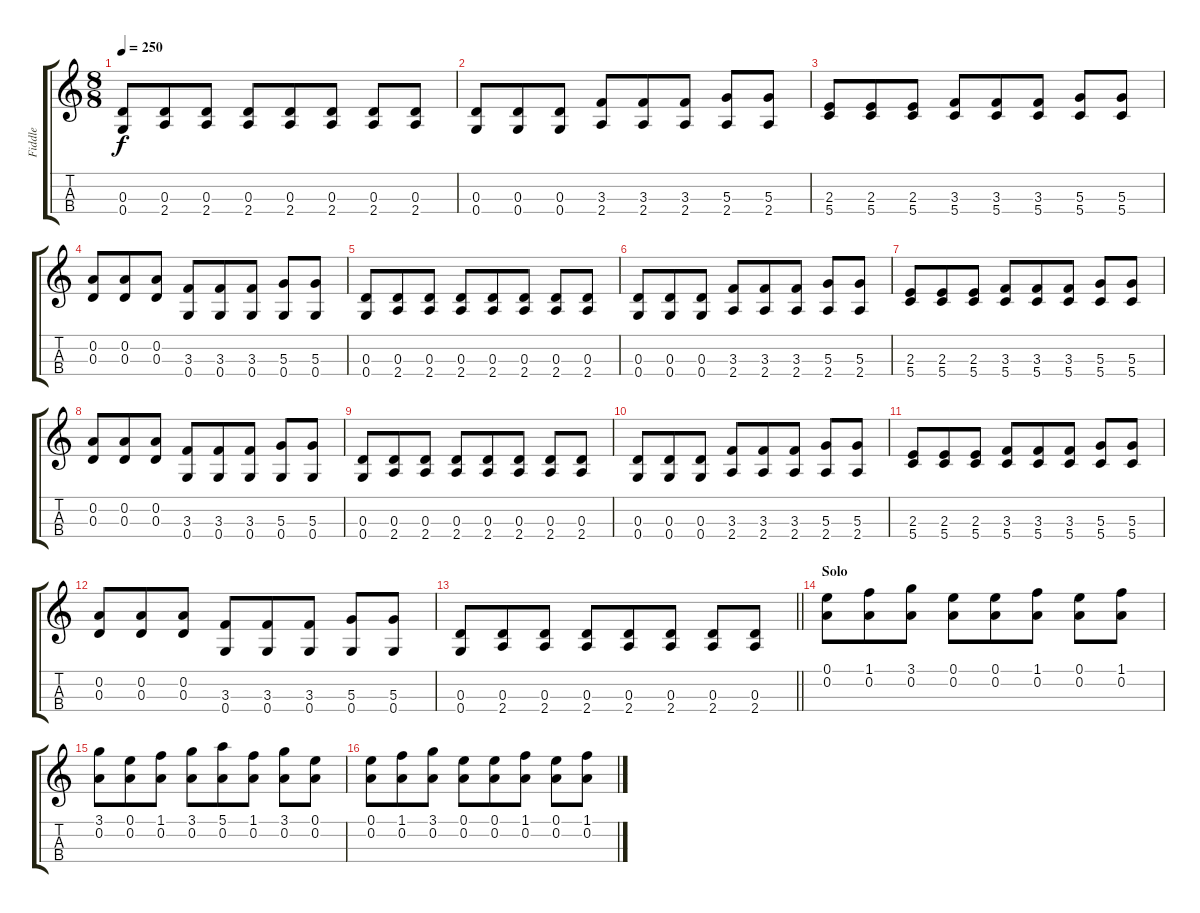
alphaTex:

\track ("Fiddle" "Fiddle") {instrument violin}
\staff {score tabs}
\tuning (E5 A4 D4 G3) {hide}
\ts (8 8)
\tempo 250
\clef g2
\ks c
(0.3 0.4).8{dy f} (0.3 2.4).8 (0.3 2.4).8 (0.3 2.4).8 (0.3 2.4).8 (0.3 2.4).8 (0.3 2.4).8 (0.3 2.4).8 |
(0.3 0.4).8 (0.3 0.4).8 (0.3 0.4).8 (3.3 2.4).8 (3.3 2.4).8 (3.3 2.4).8 (5.3 2.4).8 (5.3 2.4).8 |
(2.3 5.4).8 (2.3 5.4).8 (2.3 5.4).8 (3.3 5.4).8 (3.3 5.4).8 (3.3 5.4).8 (5.3 5.4).8 (5.3 5.4).8 |
(0.2 0.3).8 (0.2 0.3).8 (0.2 0.3).8 (3.3 0.4).8 (3.3 0.4).8 (3.3 0.4).8 (5.3 0.4).8 (5.3 0.4).8 |
(0.3 0.4).8 (0.3 2.4).8 (0.3 2.4).8 (0.3 2.4).8 (0.3 2.4).8 (0.3 2.4).8 (0.3 2.4).8 (0.3 2.4).8 |
(0.3 0.4).8 (0.3 0.4).8 (0.3 0.4).8 (3.3 2.4).8 (3.3 2.4).8 (3.3 2.4).8 (5.3 2.4).8 (5.3 2.4).8 |
(2.3 5.4).8 (2.3 5.4).8 (2.3 5.4).8 (3.3 5.4).8 (3.3 5.4).8 (3.3 5.4).8 (5.3 5.4).8 (5.3 5.4).8 |
(0.2 0.3).8 (0.2 0.3).8 (0.2 0.3).8 (3.3 0.4).8 (3.3 0.4).8 (3.3 0.4).8 (5.3 0.4).8 (5.3 0.4).8 |
(0.3 0.4).8 (0.3 2.4).8 (0.3 2.4).8 (0.3 2.4).8 (0.3 2.4).8 (0.3 2.4).8 (0.3 2.4).8 (0.3 2.4).8 |
(0.3 0.4).8 (0.3 0.4).8 (0.3 0.4).8 (3.3 2.4).8 (3.3 2.4).8 (3.3 2.4).8 (5.3 2.4).8 (5.3 2.4).8 |
(2.3 5.4).8 (2.3 5.4).8 (2.3 5.4).8 (3.3 5.4).8 (3.3 5.4).8 (3.3 5.4).8 (5.3 5.4).8 (5.3 5.4).8 |
(0.2 0.3).8 (0.2 0.3).8 (0.2 0.3).8 (3.3 0.4).8 (3.3 0.4).8 (3.3 0.4).8 (5.3 0.4).8 (5.3 0.4).8 |
\barLineRight lightlight
(0.3 0.4).8 (0.3 2.4).8 (0.3 2.4).8 (0.3 2.4).8 (0.3 2.4).8 (0.3 2.4).8 (0.3 2.4).8 (0.3 2.4).8 |
\section ("" "Solo")
(0.1 0.2).8 (1.1 0.2).8 (3.1 0.2).8 (0.1 0.2).8 (0.1 0.2).8 (1.1 0.2).8 (0.1 0.2).8 (1.1 0.2).8 |
(3.1 0.2).8 (0.1 0.2).8 (1.1 0.2).8 (3.1 0.2).8 (5.1 0.2).8 (1.1 0.2).8 (3.1 0.2).8 (0.1 0.2).8 |
(0.1 0.2).8 (1.1 0.2).8 (3.1 0.2).8 (0.1 0.2).8 (0.1 0.2).8 (1.1 0.2).8 (0.1 0.2).8 (1.1 0.2).8
